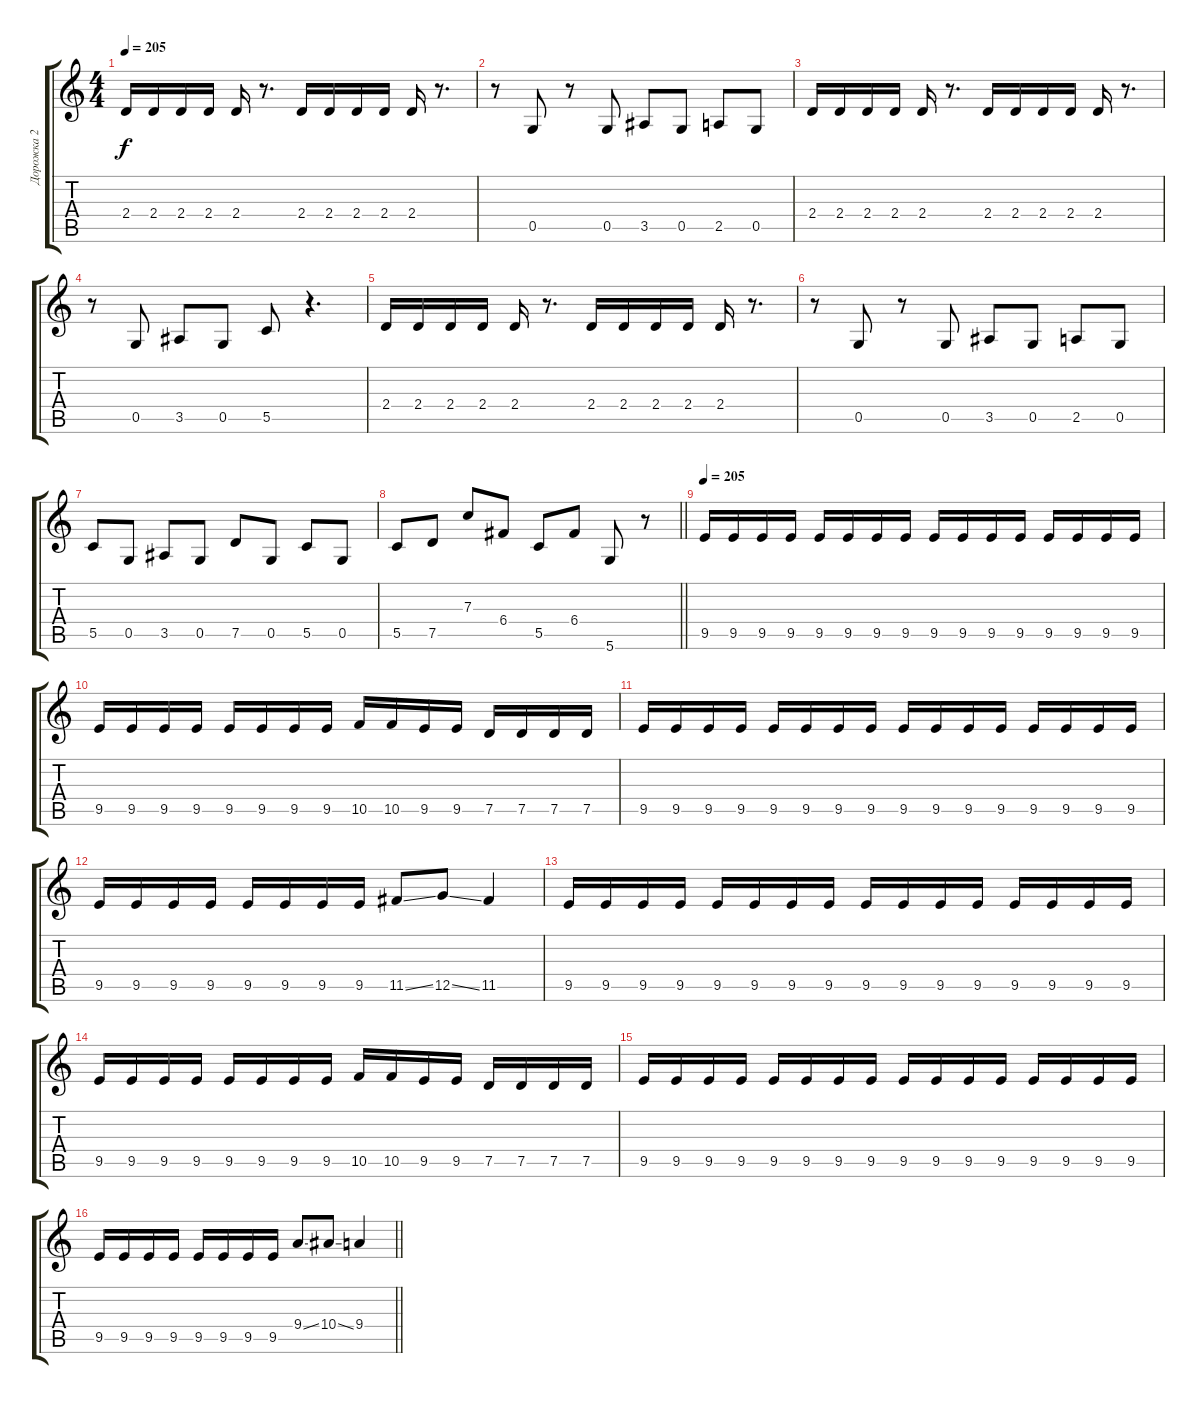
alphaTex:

\track ("Дорожка 2" "Дорожка 2") {instrument distortionguitar}
\staff {score tabs}
\tuning (D4 A3 F3 C3 G2 D2) {hide}
\ts (4 4)
\tempo 205
\clef g2
\ks c
2.4.16{dy f volume 13} 2.4.16 2.4.16 2.4.16 2.4.16 r.8{d} 2.4.16 2.4.16 2.4.16 2.4.16 2.4.16 r.8{d} |
r.8 0.5.8 r.8 0.5.8 3.5.8 0.5.8 2.5.8 0.5.8 |
2.4.16 2.4.16 2.4.16 2.4.16 2.4.16 r.8{d} 2.4.16 2.4.16 2.4.16 2.4.16 2.4.16 r.8{d} |
r.8 0.5.8 3.5.8 0.5.8 5.5.8 r.4{d} |
2.4.16 2.4.16 2.4.16 2.4.16 2.4.16 r.8{d} 2.4.16 2.4.16 2.4.16 2.4.16 2.4.16 r.8{d} |
r.8 0.5.8 r.8 0.5.8 3.5.8 0.5.8 2.5.8 0.5.8 |
5.5.8 0.5.8 3.5.8 0.5.8 7.5.8 0.5.8 5.5.8 0.5.8 |
\barLineRight lightlight
5.5.8 7.5.8 7.3.8 6.4.8 5.5.8 6.4.8 5.6.8 r.8 |
\tempo 205
9.5.16 9.5.16 9.5.16 9.5.16 9.5.16 9.5.16 9.5.16 9.5.16 9.5.16 9.5.16 9.5.16 9.5.16 9.5.16 9.5.16 9.5.16 9.5.16 |
9.5.16 9.5.16 9.5.16 9.5.16 9.5.16 9.5.16 9.5.16 9.5.16 10.5.16 10.5.16 9.5.16 9.5.16 7.5.16 7.5.16 7.5.16 7.5.16 |
9.5.16 9.5.16 9.5.16 9.5.16 9.5.16 9.5.16 9.5.16 9.5.16 9.5.16 9.5.16 9.5.16 9.5.16 9.5.16 9.5.16 9.5.16 9.5.16 |
9.5.16 9.5.16 9.5.16 9.5.16 9.5.16 9.5.16 9.5.16 9.5.16 11.5{ss}.8 12.5{ss}.8 11.5.4 |
9.5.16 9.5.16 9.5.16 9.5.16 9.5.16 9.5.16 9.5.16 9.5.16 9.5.16 9.5.16 9.5.16 9.5.16 9.5.16 9.5.16 9.5.16 9.5.16 |
9.5.16 9.5.16 9.5.16 9.5.16 9.5.16 9.5.16 9.5.16 9.5.16 10.5.16 10.5.16 9.5.16 9.5.16 7.5.16 7.5.16 7.5.16 7.5.16 |
9.5.16 9.5.16 9.5.16 9.5.16 9.5.16 9.5.16 9.5.16 9.5.16 9.5.16 9.5.16 9.5.16 9.5.16 9.5.16 9.5.16 9.5.16 9.5.16 |
\barLineRight lightlight
9.5.16 9.5.16 9.5.16 9.5.16 9.5.16 9.5.16 9.5.16 9.5.16 9.4{ss}.8 10.4{ss}.8 9.4.4
